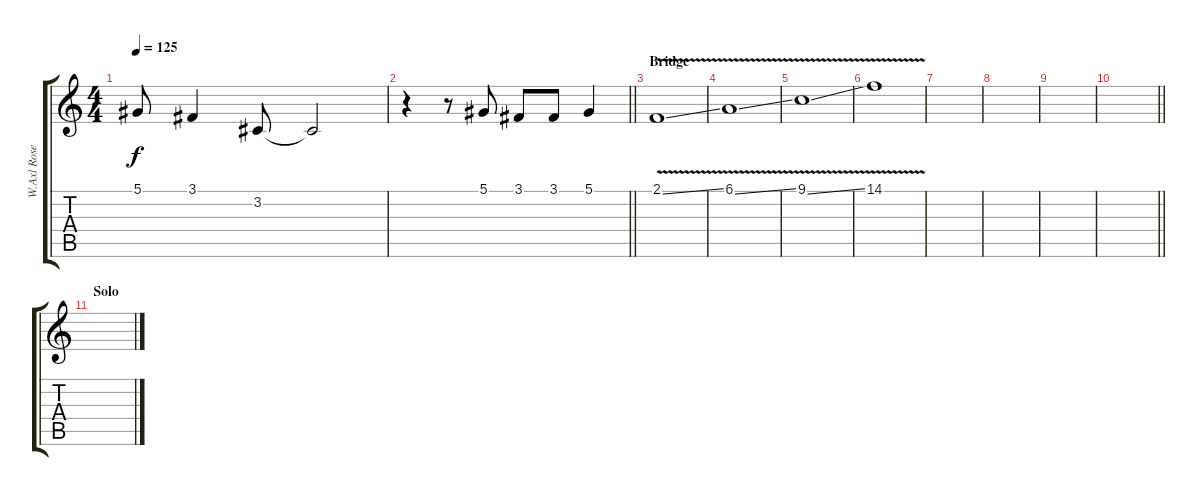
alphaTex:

\track ("W.Axl Rose" "W.Axl Rose") {instrument lead2sawtooth}
\staff {score tabs}
\tuning (Eb4 Bb3 Gb3 Db3 Ab2 Eb2) {hide}
\ts (4 4)
\tempo 125
\clef g2
\ks c
5.1{t}.8{dy f} 3.1.4 3.2.8 3.2{t}.2 |
\barLineRight lightlight
r.4 r.8 5.1.8 3.1.8 3.1.8 5.1.4 |
\section ("" "Bridge")
2.1{v ss}.1 |
6.1{v ss}.1 |
9.1{v ss}.1 |
14.1{v}.1 |
|
|
|
\barLineRight lightlight
|
\section ("" "Solo")
